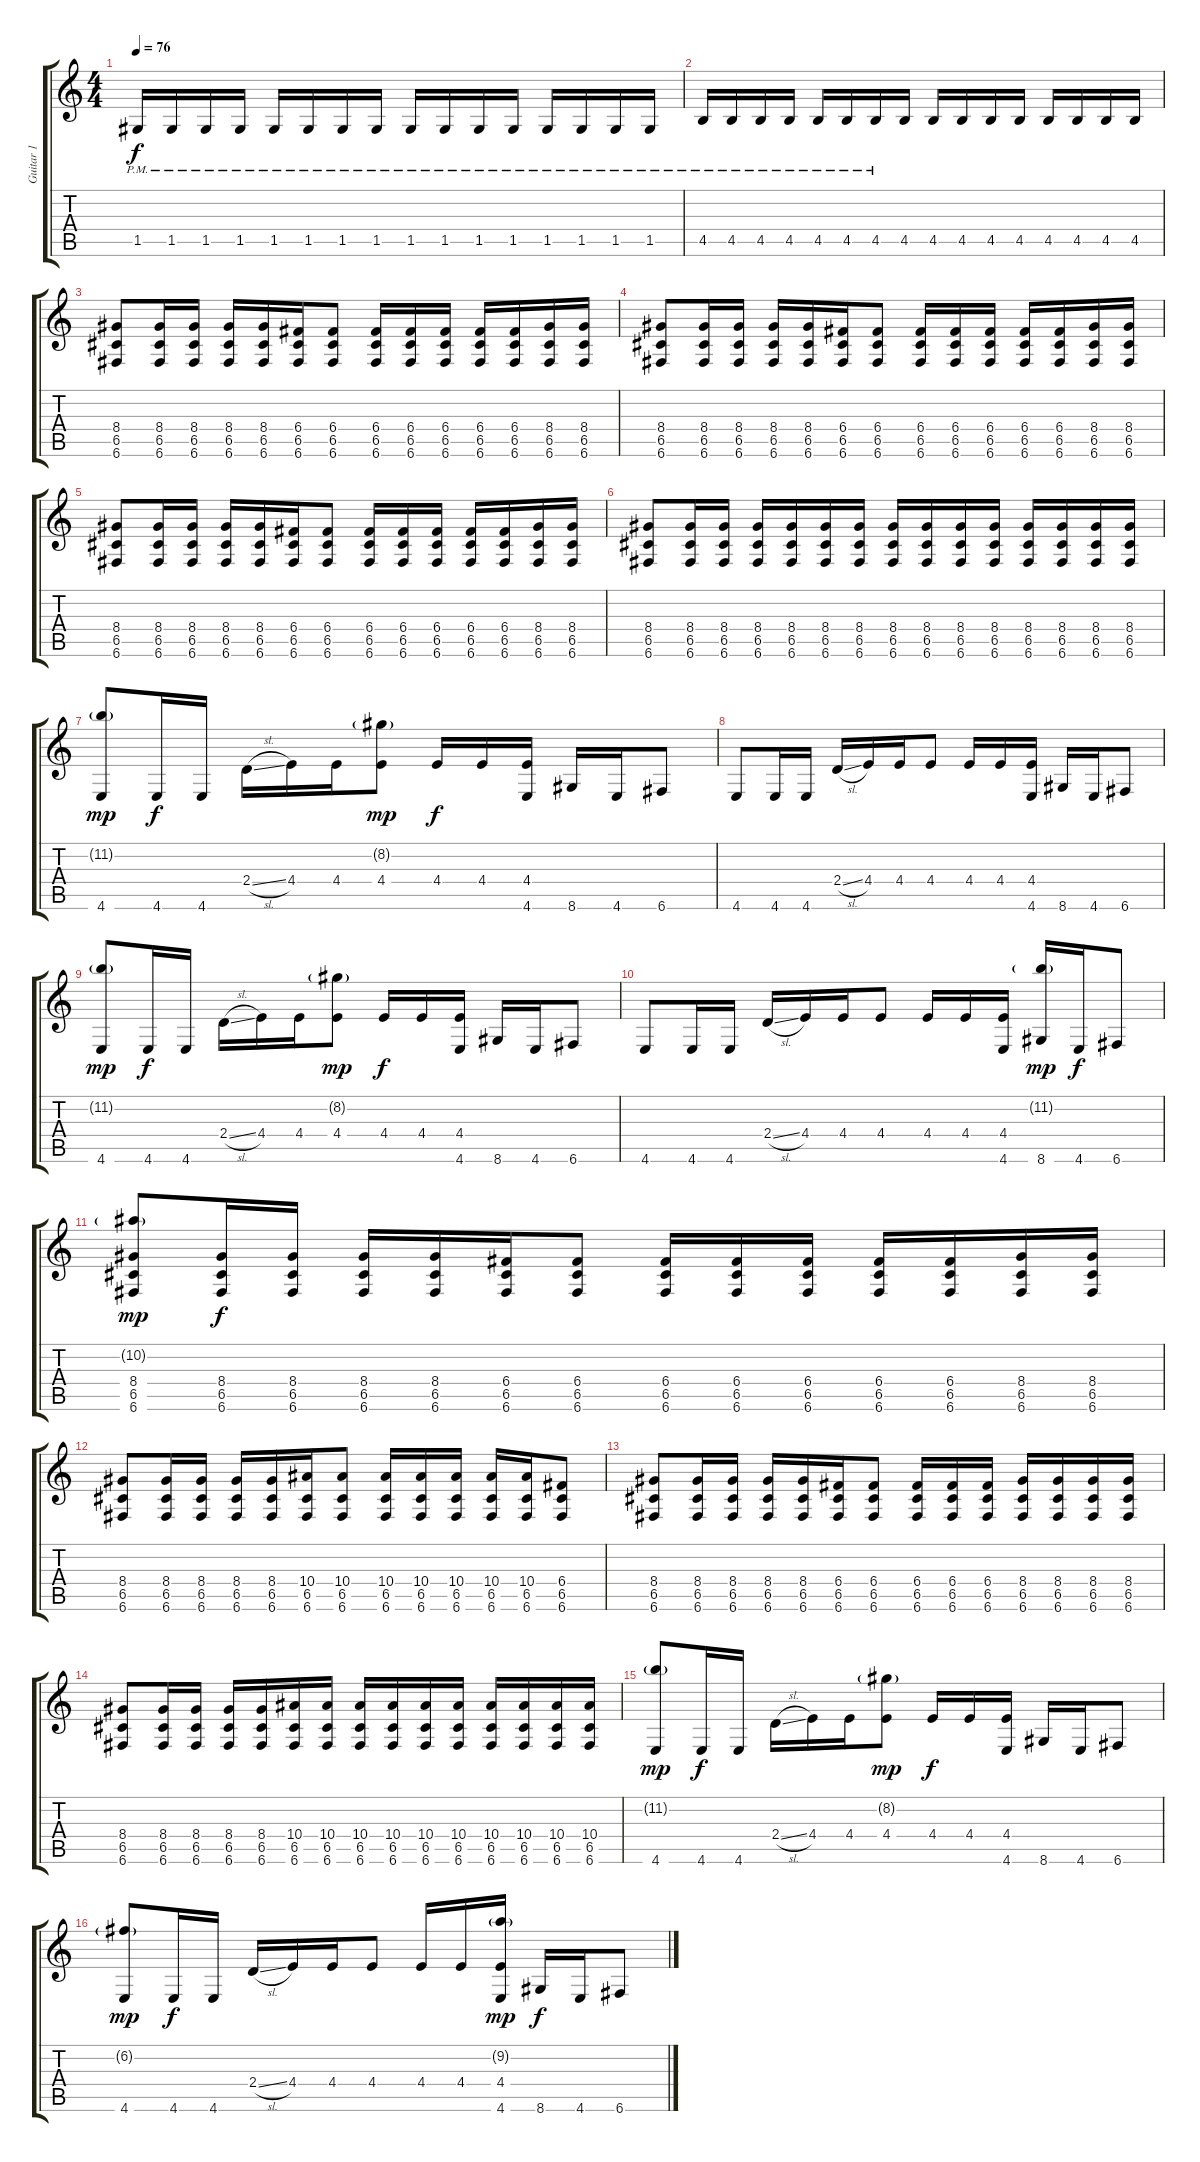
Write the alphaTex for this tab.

\track ("Guitar 1" "Guitar 1") {instrument distortionguitar}
\staff {score tabs}
\tuning (E4 C4 G3 C3 G2 C2) {hide}
\ts (4 4)
\tempo 76
\clef g2
\ks c
1.5{pm}.16{dy f} 1.5{pm}.16 1.5{pm}.16 1.5{pm}.16 1.5{pm}.16 1.5{pm}.16 1.5{pm}.16 1.5{pm}.16 1.5{pm}.16 1.5{pm}.16 1.5{pm}.16 1.5{pm}.16 1.5{pm}.16 1.5{pm}.16 1.5{pm}.16 1.5{pm}.16 |
4.5{pm}.16 4.5{pm}.16 4.5{pm}.16 4.5{pm}.16 4.5{pm}.16 4.5{pm}.16 4.5{pm}.16 4.5.16 4.5.16 4.5.16 4.5.16 4.5.16 4.5.16 4.5.16 4.5.16 4.5.16 |
(8.4 6.5 6.6).8 (8.4 6.5 6.6).16 (8.4 6.5 6.6).16 (8.4 6.5 6.6).16 (8.4 6.5 6.6).16 (6.4 6.5 6.6).16 (6.4 6.5 6.6).8 (6.4 6.5 6.6).16 (6.4 6.5 6.6).16 (6.4 6.5 6.6).16 (6.4 6.5 6.6).16 (6.4 6.5 6.6).16 (8.4 6.5 6.6).16 (8.4 6.5 6.6).16 |
(8.4 6.5 6.6).8 (8.4 6.5 6.6).16 (8.4 6.5 6.6).16 (8.4 6.5 6.6).16 (8.4 6.5 6.6).16 (6.4 6.5 6.6).16 (6.4 6.5 6.6).8 (6.4 6.5 6.6).16 (6.4 6.5 6.6).16 (6.4 6.5 6.6).16 (6.4 6.5 6.6).16 (6.4 6.5 6.6).16 (8.4 6.5 6.6).16 (8.4 6.5 6.6).16 |
(8.4 6.5 6.6).8 (8.4 6.5 6.6).16 (8.4 6.5 6.6).16 (8.4 6.5 6.6).16 (8.4 6.5 6.6).16 (6.4 6.5 6.6).16 (6.4 6.5 6.6).8 (6.4 6.5 6.6).16 (6.4 6.5 6.6).16 (6.4 6.5 6.6).16 (6.4 6.5 6.6).16 (6.4 6.5 6.6).16 (8.4 6.5 6.6).16 (8.4 6.5 6.6).16 |
(8.4 6.5 6.6).8 (8.4 6.5 6.6).16 (8.4 6.5 6.6).16 (8.4 6.5 6.6).16 (8.4 6.5 6.6).16 (8.4 6.5 6.6).16 (8.4 6.5 6.6).16 (8.4 6.5 6.6).16 (8.4 6.5 6.6).16 (8.4 6.5 6.6).16 (8.4 6.5 6.6).16 (8.4 6.5 6.6).16 (8.4 6.5 6.6).16 (8.4 6.5 6.6).16 (8.4 6.5 6.6).16 |
(11.2{g} 4.6).8{dy mp} 4.6.16{dy f} 4.6.16 2.4{sl}.16 4.4.16 4.4.16 (8.2{g} 4.4).8{dy mp} 4.4.16{dy f} 4.4.16 (4.4 4.6).16 8.6.16 4.6.16 6.6.8 |
4.6.8 4.6.16 4.6.16 2.4{sl}.16 4.4.16 4.4.16 4.4.8 4.4.16 4.4.16 (4.4 4.6).16 8.6.16 4.6.16 6.6.8 |
(11.2{g} 4.6).8{dy mp} 4.6.16{dy f} 4.6.16 2.4{sl}.16 4.4.16 4.4.16 (8.2{g} 4.4).8{dy mp} 4.4.16{dy f} 4.4.16 (4.4 4.6).16 8.6.16 4.6.16 6.6.8 |
4.6.8 4.6.16 4.6.16 2.4{sl}.16 4.4.16 4.4.16 4.4.8 4.4.16 4.4.16 (4.4 4.6).16 (11.2{g} 8.6).16{dy mp} 4.6.16{dy f} 6.6.8 |
(10.2{g} 8.4 6.5 6.6).8{dy mp} (8.4 6.5 6.6).16{dy f} (8.4 6.5 6.6).16 (8.4 6.5 6.6).16 (8.4 6.5 6.6).16 (6.4 6.5 6.6).16 (6.4 6.5 6.6).8 (6.4 6.5 6.6).16 (6.4 6.5 6.6).16 (6.4 6.5 6.6).16 (6.4 6.5 6.6).16 (6.4 6.5 6.6).16 (8.4 6.5 6.6).16 (8.4 6.5 6.6).16 |
(8.4 6.5 6.6).8 (8.4 6.5 6.6).16 (8.4 6.5 6.6).16 (8.4 6.5 6.6).16 (8.4 6.5 6.6).16 (10.4 6.5 6.6).16 (10.4 6.5 6.6).8 (10.4 6.5 6.6).16 (10.4 6.5 6.6).16 (10.4 6.5 6.6).16 (10.4 6.5 6.6).16 (10.4 6.5 6.6).16 (6.4 6.5 6.6).8 |
(8.4 6.5 6.6).8 (8.4 6.5 6.6).16 (8.4 6.5 6.6).16 (8.4 6.5 6.6).16 (8.4 6.5 6.6).16 (6.4 6.5 6.6).16 (6.4 6.5 6.6).8 (6.4 6.5 6.6).16 (6.4 6.5 6.6).16 (6.4 6.5 6.6).16 (8.4 6.5 6.6).16 (8.4 6.5 6.6).16 (8.4 6.5 6.6).16 (8.4 6.5 6.6).16 |
(8.4 6.5 6.6).8 (8.4 6.5 6.6).16 (8.4 6.5 6.6).16 (8.4 6.5 6.6).16 (8.4 6.5 6.6).16 (10.4 6.5 6.6).16 (10.4 6.5 6.6).16 (10.4 6.5 6.6).16 (10.4 6.5 6.6).16 (10.4 6.5 6.6).16 (10.4 6.5 6.6).16 (10.4 6.5 6.6).16 (10.4 6.5 6.6).16 (10.4 6.5 6.6).16 (10.4 6.5 6.6).16 |
(11.2{g} 4.6).8{dy mp} 4.6.16{dy f} 4.6.16 2.4{sl}.16 4.4.16 4.4.16 (8.2{g} 4.4).8{dy mp} 4.4.16{dy f} 4.4.16 (4.4 4.6).16 8.6.16 4.6.16 6.6.8 |
(6.2{g} 4.6).8{dy mp} 4.6.16{dy f} 4.6.16 2.4{sl}.16 4.4.16 4.4.16 4.4.8 4.4.16 4.4.16 (9.2{g} 4.4 4.6).16{dy mp} 8.6.16{dy f} 4.6.16 6.6.8
